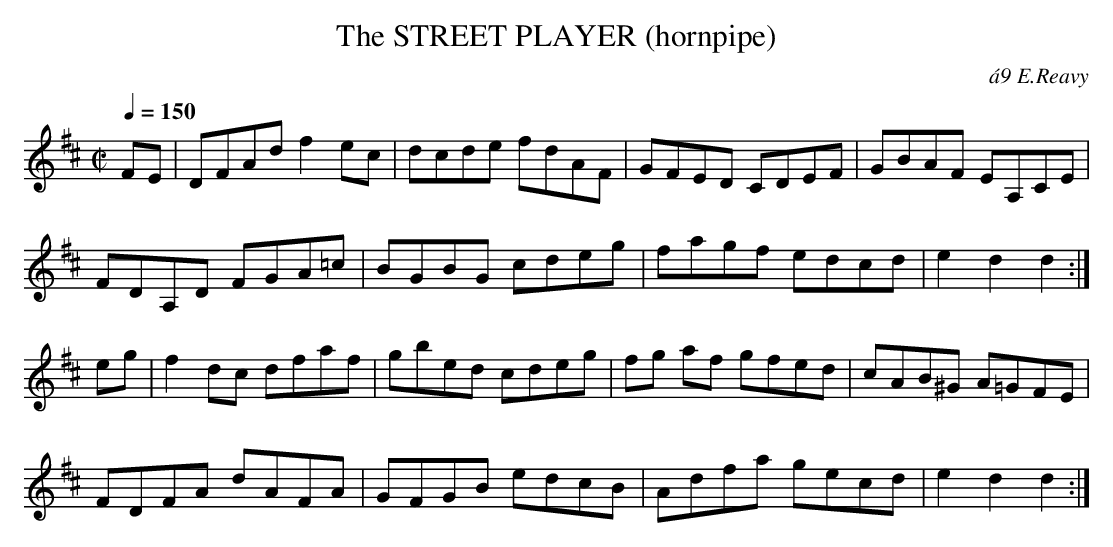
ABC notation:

X:1
T:STREET PLAYER (hornpipe), The
C:\'a9 E.Reavy
Y:"andantino"
Q:1/4=150
M:C|
L:1/8
K:D
FE|DFAd f2ec|dcde fdAF|GFED CDEF|GBAF EA,CE|
FDA,D FGA=c|BGBG cdeg|fagf edcd|e2 d2 d2:|
eg|f2dc dfaf|gbed cdeg|fg af gfed|cAB^G A=GFE|
FDFA dAFA|GFGB edcB|Adfa gecd|e2 d2 d2:|
